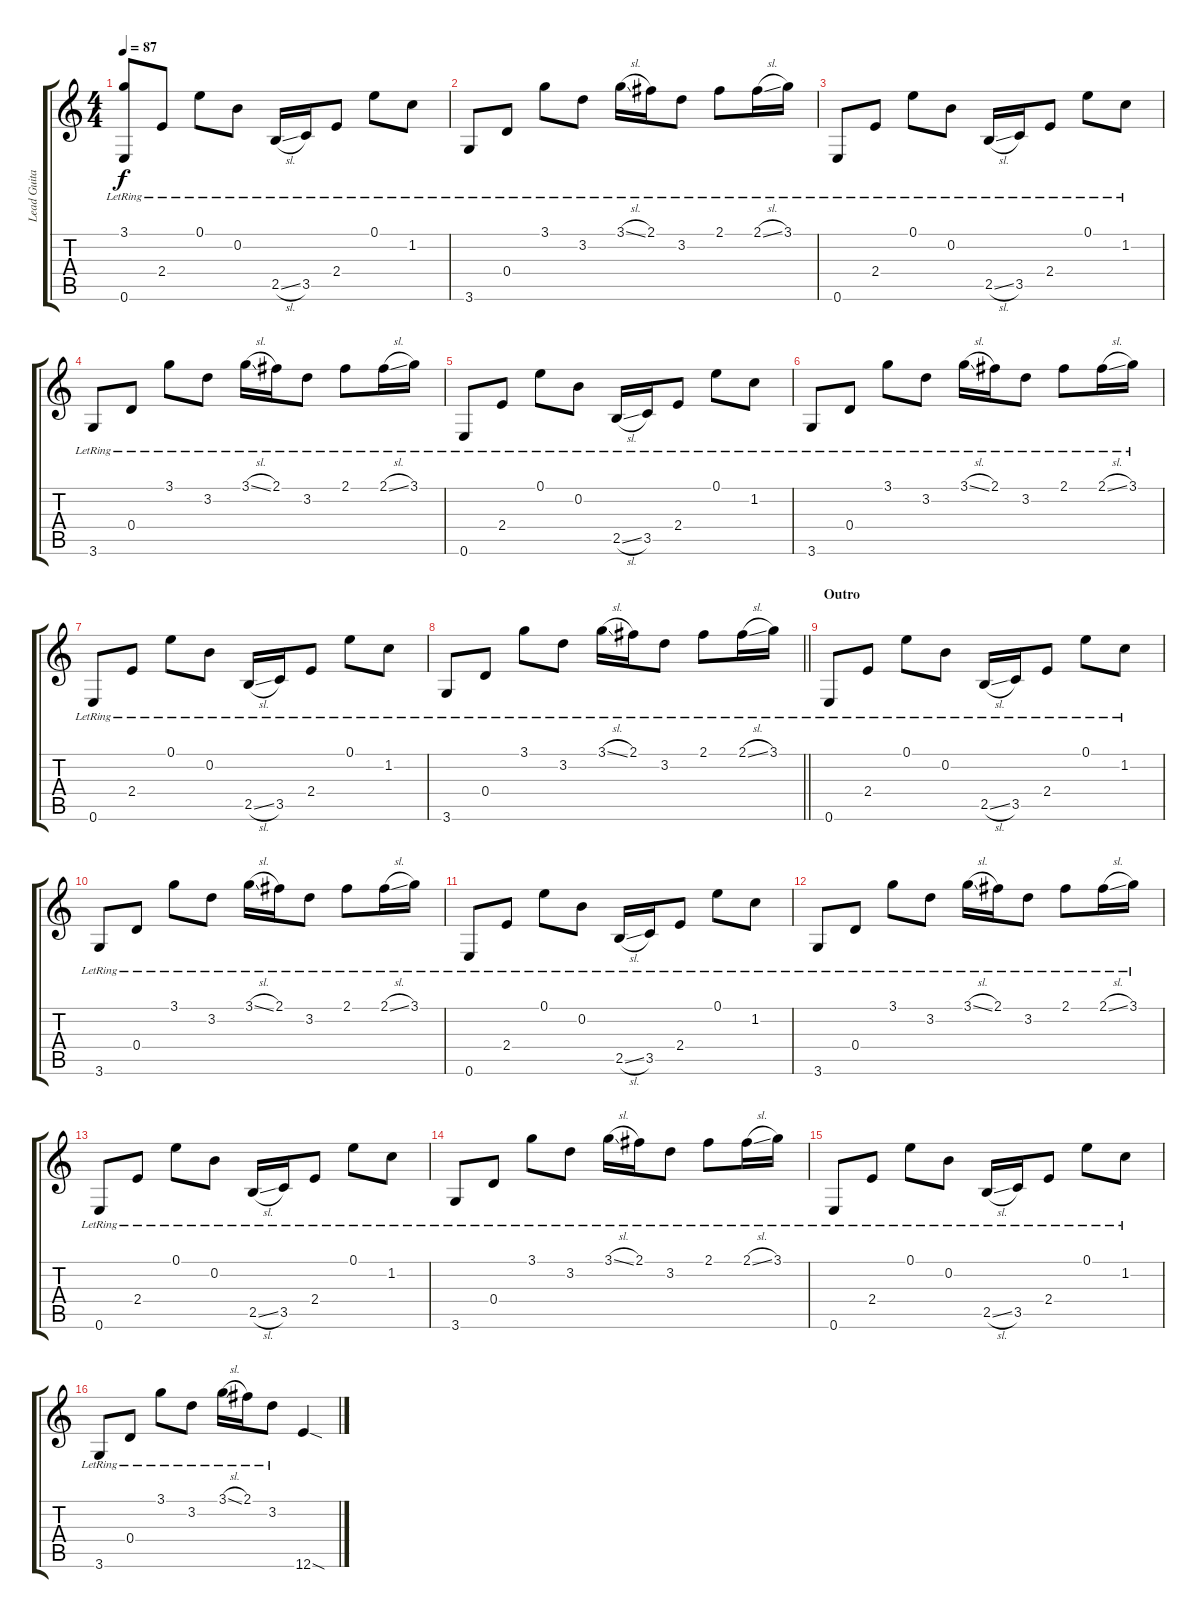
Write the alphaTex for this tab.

\track ("Lead Guitar" "Lead Guita") {instrument distortionguitar}
\staff {score tabs}
\tuning (E4 B3 G3 D3 A2 E2) {hide}
\ts (4 4)
\tempo 87
\clef g2
\ks c
(3.1{t} 0.6{lr}).8{dy f} 2.4{lr}.8 0.1{lr}.8 0.2{lr}.8 2.5{sl lr}.16 3.5{lr}.16 2.4{lr}.8 0.1{lr}.8 1.2{lr}.8 |
3.6{lr}.8 0.4{lr}.8 3.1{lr}.8 3.2{lr}.8 3.1{sl lr}.16 2.1{lr}.16 3.2{lr}.8 2.1{lr}.8 2.1{sl lr}.16 3.1{lr}.16 |
0.6{lr}.8 2.4{lr}.8 0.1{lr}.8 0.2{lr}.8 2.5{sl lr}.16 3.5{lr}.16 2.4{lr}.8 0.1{lr}.8 1.2{lr}.8 |
3.6{lr}.8 0.4{lr}.8 3.1{lr}.8 3.2{lr}.8 3.1{sl lr}.16 2.1{lr}.16 3.2{lr}.8 2.1{lr}.8 2.1{sl lr}.16 3.1{lr}.16 |
0.6{lr}.8 2.4{lr}.8 0.1{lr}.8 0.2{lr}.8 2.5{sl lr}.16 3.5{lr}.16 2.4{lr}.8 0.1{lr}.8 1.2{lr}.8 |
3.6{lr}.8 0.4{lr}.8 3.1{lr}.8 3.2{lr}.8 3.1{sl lr}.16 2.1{lr}.16 3.2{lr}.8 2.1{lr}.8 2.1{sl lr}.16 3.1{lr}.16 |
0.6{lr}.8 2.4{lr}.8 0.1{lr}.8 0.2{lr}.8 2.5{sl lr}.16 3.5{lr}.16 2.4{lr}.8 0.1{lr}.8 1.2{lr}.8 |
\barLineRight lightlight
3.6{lr}.8 0.4{lr}.8 3.1{lr}.8 3.2{lr}.8 3.1{sl lr}.16 2.1{lr}.16 3.2{lr}.8 2.1{lr}.8 2.1{sl lr}.16 3.1{lr}.16 |
\section ("" "Outro")
0.6{lr}.8{instrument acousticguitarsteel} 2.4{lr}.8 0.1{lr}.8 0.2{lr}.8 2.5{sl lr}.16 3.5{lr}.16 2.4{lr}.8 0.1{lr}.8 1.2{lr}.8 |
3.6{lr}.8 0.4{lr}.8 3.1{lr}.8 3.2{lr}.8 3.1{sl lr}.16 2.1{lr}.16 3.2{lr}.8 2.1{lr}.8 2.1{sl lr}.16 3.1{lr}.16 |
0.6{lr}.8 2.4{lr}.8 0.1{lr}.8 0.2{lr}.8 2.5{sl lr}.16 3.5{lr}.16 2.4{lr}.8 0.1{lr}.8 1.2{lr}.8 |
3.6{lr}.8 0.4{lr}.8 3.1{lr}.8 3.2{lr}.8 3.1{sl lr}.16 2.1{lr}.16 3.2{lr}.8 2.1{lr}.8 2.1{sl lr}.16 3.1{lr}.16 |
0.6{lr}.8 2.4{lr}.8 0.1{lr}.8 0.2{lr}.8 2.5{sl lr}.16 3.5{lr}.16 2.4{lr}.8 0.1{lr}.8 1.2{lr}.8 |
3.6{lr}.8 0.4{lr}.8 3.1{lr}.8 3.2{lr}.8 3.1{sl lr}.16 2.1{lr}.16 3.2{lr}.8 2.1{lr}.8 2.1{sl lr}.16 3.1{lr}.16 |
0.6{lr}.8 2.4{lr}.8 0.1{lr}.8 0.2{lr}.8 2.5{sl lr}.16 3.5{lr}.16 2.4{lr}.8 0.1{lr}.8 1.2{lr}.8 |
3.6{lr}.8 0.4{lr}.8 3.1{lr}.8 3.2{lr}.8 3.1{sl lr}.16 2.1{lr}.16 3.2{lr}.8 12.6{sod}.4{instrument distortionguitar}
